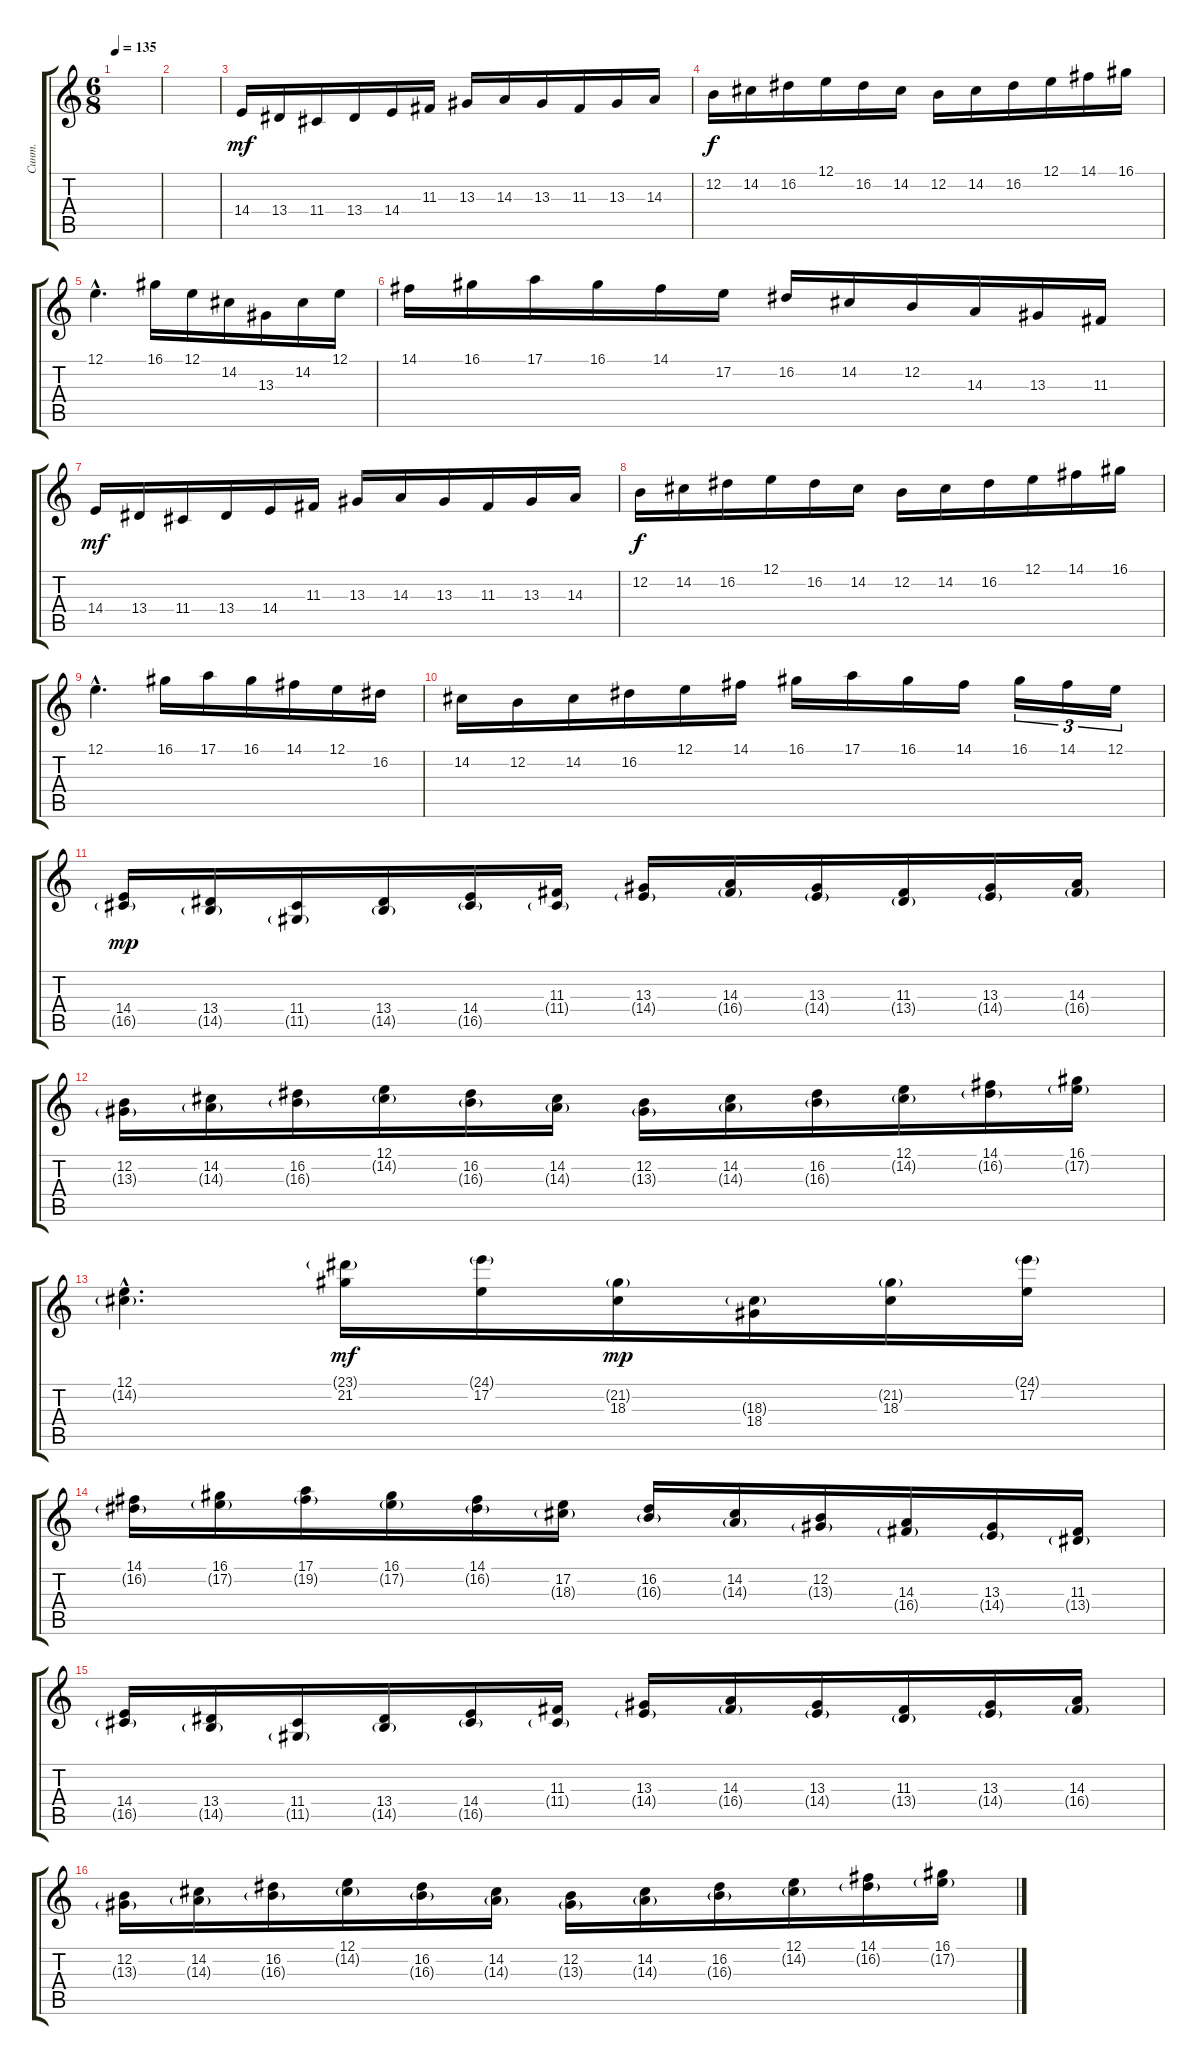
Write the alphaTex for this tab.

\track ("Синт." "Синт.") {instrument stringensemble1}
\staff {score tabs}
\tuning (E4 B3 G3 D3 A2 E2) {hide}
\ts (6 8)
\tempo 135
\clef g2
\ks c
|
|
\section ("" "")
14.4.16{dy mf volume 8 instrument drawbarorgan} 13.4.16 11.4.16 13.4.16 14.4.16 11.3.16 13.3.16 14.3.16 13.3.16 11.3.16 13.3.16 14.3.16 |
12.2.16{dy f volume 11} 14.2.16 16.2.16 12.1.16 16.2.16 14.2.16 12.2.16 14.2.16 16.2.16 12.1.16 14.1.16 16.1.16 |
12.1{hac}.4{d volume 12} 16.1.16 12.1.16 14.2.16 13.3.16 14.2.16 12.1.16 |
14.1.16 16.1.16 17.1.16 16.1.16 14.1.16 17.2.16 16.2.16 14.2.16 12.2.16 14.3.16 13.3.16 11.3.16 |
14.4.16{dy mf volume 10} 13.4.16 11.4.16 13.4.16 14.4.16 11.3.16 13.3.16 14.3.16 13.3.16 11.3.16 13.3.16 14.3.16 |
12.2.16{dy f volume 11} 14.2.16 16.2.16 12.1.16 16.2.16 14.2.16 12.2.16 14.2.16 16.2.16 12.1.16 14.1.16 16.1.16 |
12.1{hac}.4{d volume 12} 16.1.16 17.1.16 16.1.16 14.1.16 12.1.16 16.2.16 |
14.2.16 12.2.16 14.2.16 16.2.16 12.1.16 14.1.16 16.1.16 17.1.16 16.1.16 14.1.16 16.1.16{tu (3 2)} 14.1.16{tu (3 2)} 12.1.16{tu (3 2)} |
(14.4 16.5{g}).16{dy mp balance 4} (13.4 14.5{g}).16 (11.4 11.5{g}).16 (13.4 14.5{g}).16 (14.4 16.5{g}).16 (11.3 11.4{g}).16 (13.3 14.4{g}).16 (14.3 16.4{g}).16 (13.3 14.4{g}).16 (11.3 13.4{g}).16 (13.3 14.4{g}).16 (14.3 16.4{g}).16 |
(12.2 13.3{g}).16 (14.2 14.3{g}).16 (16.2 16.3{g}).16 (12.1 14.2{g}).16 (16.2 16.3{g}).16 (14.2 14.3{g}).16 (12.2 13.3{g}).16 (14.2 14.3{g}).16 (16.2 16.3{g}).16 (12.1 14.2{g}).16 (14.1 16.2{g}).16 (16.1 17.2{g}).16 |
(12.1{hac} 14.2{g hac}).4{d} (23.1{g} 21.2).16{dy mf} (24.1{g} 17.2).16 (21.2{g} 18.3).16{dy mp} (18.3{g} 18.4).16 (21.2{g} 18.3).16 (24.1{g} 17.2).16 |
(14.1 16.2{g}).16 (16.1 17.2{g}).16 (17.1 19.2{g}).16 (16.1 17.2{g}).16 (14.1 16.2{g}).16 (17.2 18.3{g}).16 (16.2 16.3{g}).16 (14.2 14.3{g}).16 (12.2 13.3{g}).16 (14.3 16.4{g}).16 (13.3 14.4{g}).16 (11.3 13.4{g}).16 |
(14.4 16.5{g}).16 (13.4 14.5{g}).16 (11.4 11.5{g}).16 (13.4 14.5{g}).16 (14.4 16.5{g}).16 (11.3 11.4{g}).16 (13.3 14.4{g}).16 (14.3 16.4{g}).16 (13.3 14.4{g}).16 (11.3 13.4{g}).16 (13.3 14.4{g}).16 (14.3 16.4{g}).16 |
(12.2 13.3{g}).16 (14.2 14.3{g}).16 (16.2 16.3{g}).16 (12.1 14.2{g}).16 (16.2 16.3{g}).16 (14.2 14.3{g}).16 (12.2 13.3{g}).16 (14.2 14.3{g}).16 (16.2 16.3{g}).16 (12.1 14.2{g}).16 (14.1 16.2{g}).16 (16.1 17.2{g}).16
